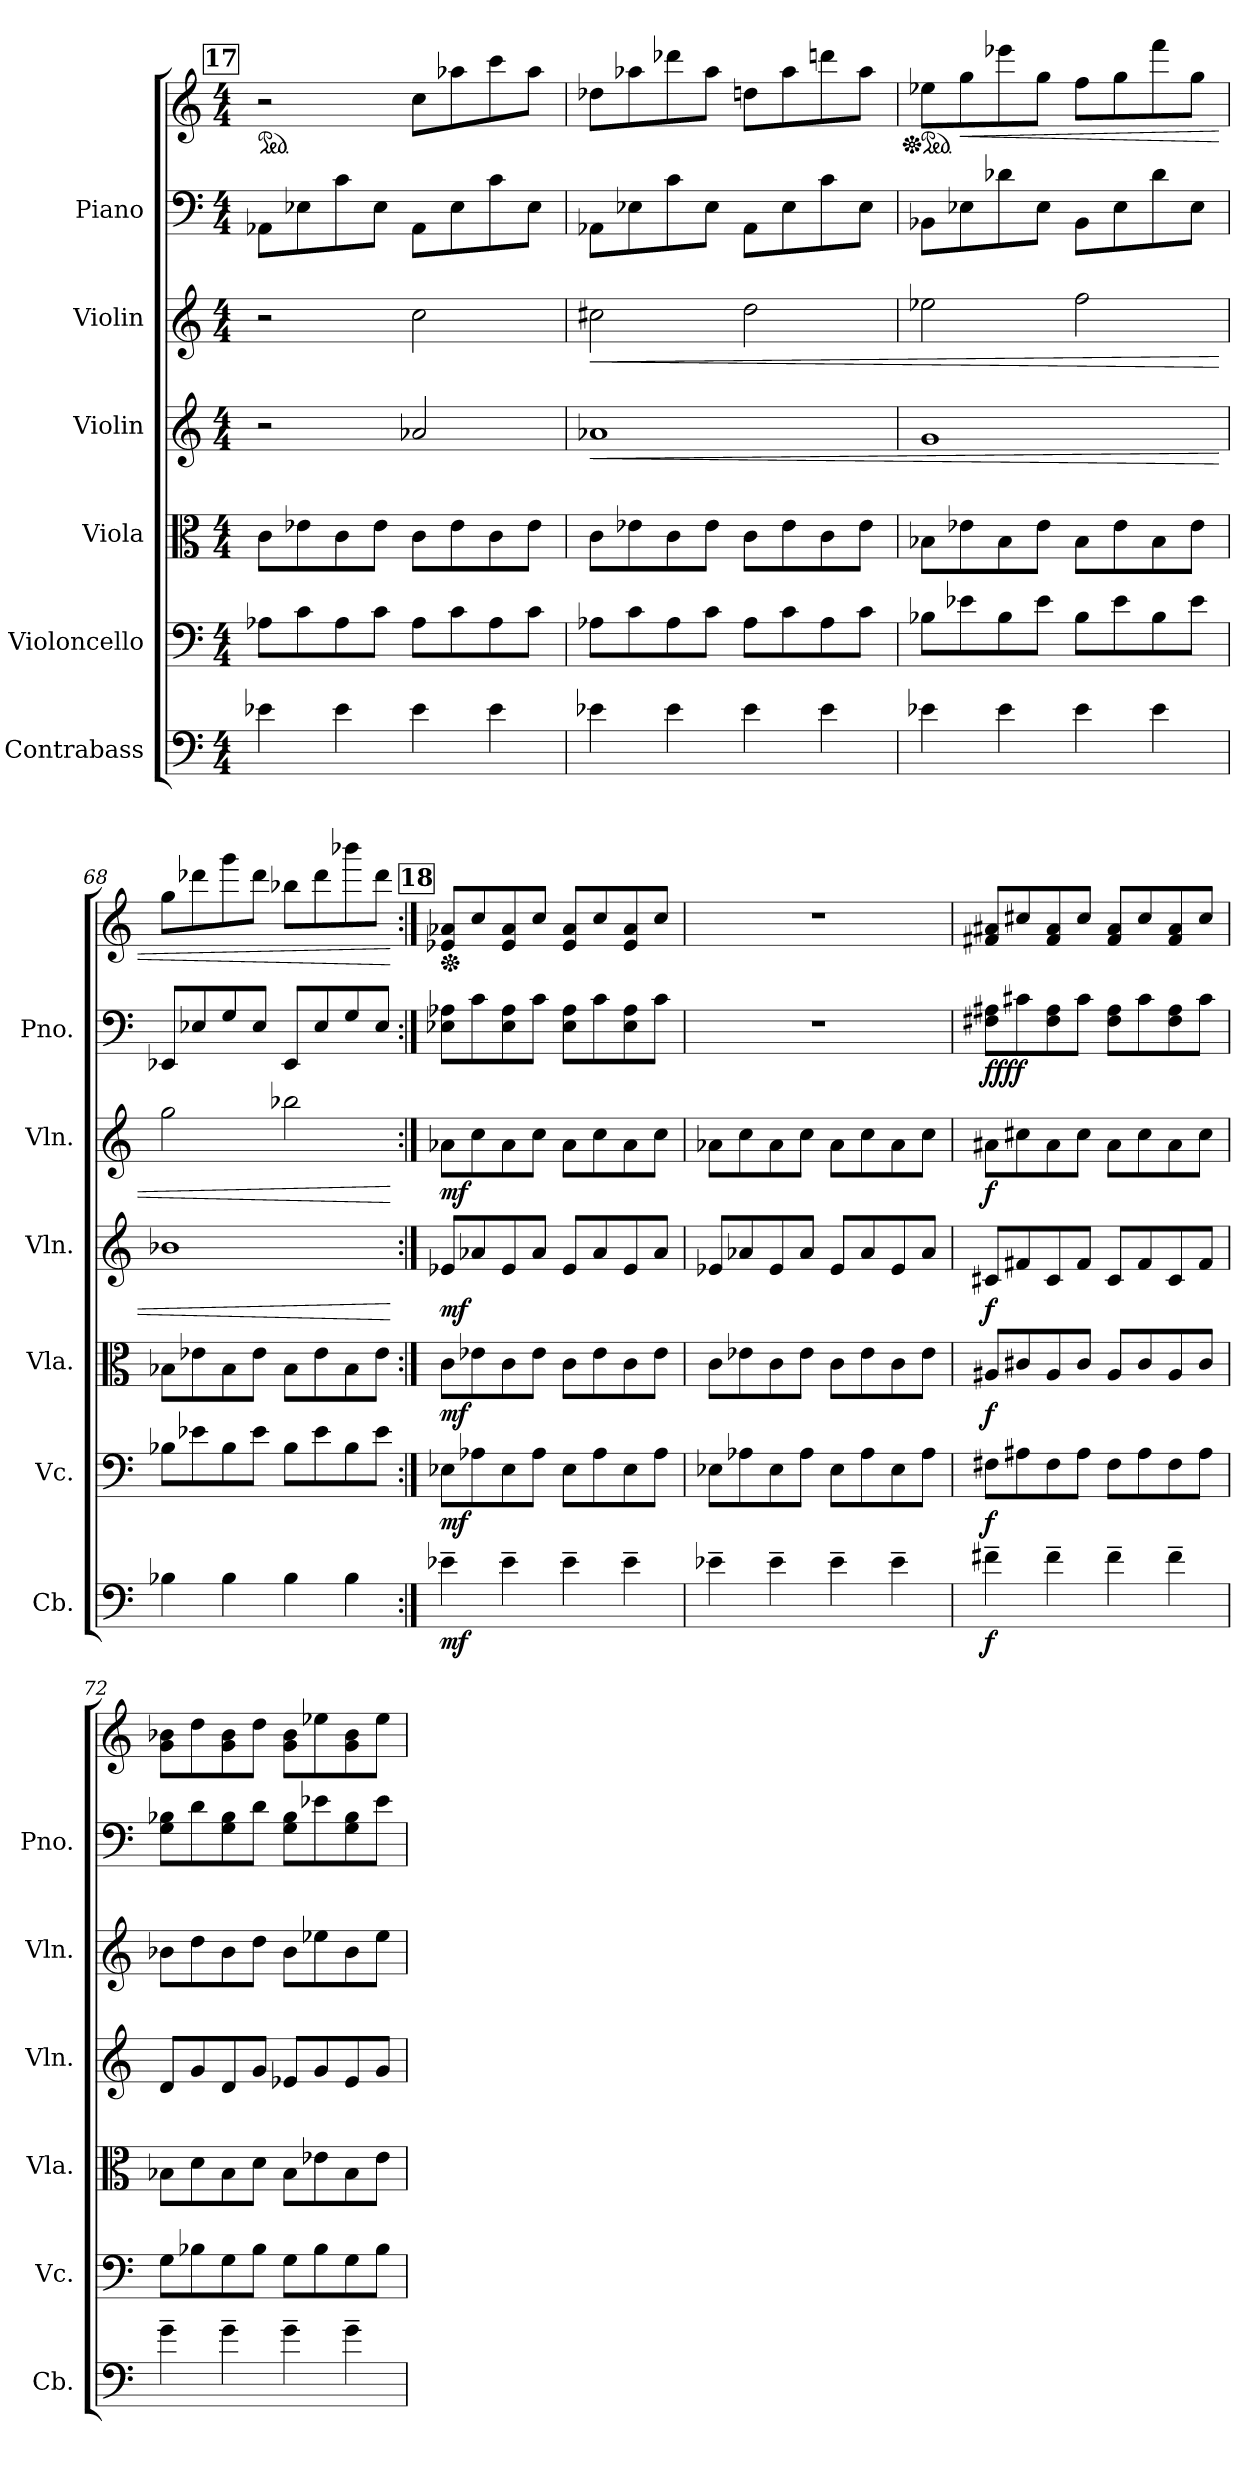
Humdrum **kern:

**kern	**dynam	**kern	**dynam	**kern	**dynam	**kern	**dynam	**kern	**dynam	**kern	**kern	**dynam
*part6	*part6	*part5	*part5	*part4	*part4	*part3	*part3	*part2	*part2	*part1	*part1	*part1
*staff7	*staff7	*staff6	*staff6	*staff5	*staff5	*staff4	*staff4	*staff3	*staff3	*staff2	*staff1	*staff1/2
*I"Contrabass	*	*I"Violoncello	*	*I"Viola	*	*I"Violin	*	*I"Violin	*	*I"Piano	*	*
*I'Cb.	*	*I'Vc.	*	*I'Vla.	*	*I'Vln.	*	*I'Vln.	*	*I'Pno.	*	*
*clefF4	*	*clefF4	*	*clefC3	*	*clefG2	*	*clefG2	*	*clefF4	*clefG2	*
*ITrd7c12	*	*	*	*	*	*	*	*	*	*	*	*
*k[]	*	*k[]	*	*k[]	*	*k[]	*	*k[]	*	*k[]	*k[]	*
*M4/4	*	*M4/4	*	*M4/4	*	*M4/4	*	*M4/4	*	*M4/4	*M4/4	*
*	*	*	*	*	*	*	*	*	*	*	*ped	*
!!LO:REH:place=s1:a:B:fs=14:t=17
=65	=65	=65	=65	=65	=65	=65	=65	=65	=65	=65	=65	=65
4E-X\	.	8A-X\L	.	8c\L	.	2r	.	2r	.	8AA-X\L	2r	.
.	.	8c\	.	8e-X\	.	.	.	.	.	8E-X\	.	.
4E-\	.	8A-\	.	8c\	.	.	.	.	.	8c\	.	.
.	.	8c\J	.	8e-\J	.	.	.	.	.	8E-\J	.	.
4E-\	.	8A-\L	.	8c\L	.	2a-X/	.	2cc\	.	8AA-\L	8cc\L	.
.	.	8c\	.	8e-\	.	.	.	.	.	8E-\	8aa-X\	.
4E-\	.	8A-\	.	8c\	.	.	.	.	.	8c\	8ccc\	.
.	.	8c\J	.	8e-\J	.	.	.	.	.	8E-\J	8aa-\J	.
=66	=66	=66	=66	=66	=66	=66	=66	=66	=66	=66	=66	=66
!	!	!	!	!	!	!	!LO:HP:b	!	!LO:HP:b	!	!	!
4E-X\	.	8A-X\L	.	8c\L	.	1a-X	<	2cc#X\	<	8AA-X\L	8dd-X\L	.
.	.	8c\	.	8e-X\	.	.	.	.	.	8E-X\	8aa-X\	.
4E-\	.	8A-\	.	8c\	.	.	.	.	.	8c\	8ddd-X\	.
.	.	8c\J	.	8e-\J	.	.	.	.	.	8E-\J	8aa-\J	.
4E-\	.	8A-\L	.	8c\L	.	.	.	2dd\	.	8AA-\L	8ddn\L	.
.	.	8c\	.	8e-\	.	.	.	.	.	8E-\	8aa-\	.
4E-\	.	8A-\	.	8c\	.	.	.	.	.	8c\	8dddn\	.
.	.	8c\J	.	8e-\J	.	.	.	.	.	8E-\J	8aa-\J	.
=67	=67	=67	=67	=67	=67	=67	=67	=67	=67	=67	=67	=67
*	*	*	*	*	*	*	*	*	*	*	*Xped	*
*	*	*	*	*	*	*	*	*	*	*	*ped	*
4E-X\	.	8B-X\L	.	8B-X\L	.	1g	.	2ee-X\	.	8BB-X\L	8ee-X\L	.
!	!	!	!	!	!	!	!	!	!	!	!	!LO:HP:b
.	.	8e-X\	.	8e-X\	.	.	.	.	.	8E-X\	8gg\	<
4E-\	.	8B-\	.	8B-\	.	.	.	.	.	8d-X\	8eee-X\	.
.	.	8e-\J	.	8e-\J	.	.	.	.	.	8E-\J	8gg\J	.
4E-\	.	8B-\L	.	8B-\L	.	.	.	2ff\	.	8BB-\L	8ff\L	.
.	.	8e-\	.	8e-\	.	.	.	.	.	8E-\	8gg\	.
4E-\	.	8B-\	.	8B-\	.	.	.	.	.	8d-\	8fff\	.
.	.	8e-\J	.	8e-\J	.	.	.	.	.	8E-\J	8gg\J	.
!!LO:PB:g=z
=68	=68	=68	=68	=68	=68	=68	=68	=68	=68	=68	=68	=68
4BB-X\	.	8B-X\L	.	8B-X\L	.	1b-X	.	2gg\	.	8EE-X/L	8gg\L	.
.	.	8e-X\	.	8e-X\	.	.	.	.	.	8E-X/	8ddd-X\	.
4BB-\	.	8B-\	.	8B-\	.	.	.	.	.	8G/	8ggg\	.
.	.	8e-\J	.	8e-\J	.	.	.	.	.	8E-/J	8ddd-\J	.
4BB-\	.	8B-\L	.	8B-\L	.	.	.	2bb-X\	.	8EE-/L	8bb-X\L	.
.	.	8e-\	.	8e-\	.	.	.	.	.	8E-/	8ddd-\	.
4BB-\	.	8B-\	.	8B-\	.	.	.	.	.	8G/	8bbb-X\	.
.	.	8e-\J	.	8e-\J	.	.	.	.	.	8E-/J	8ddd-\J	.
.	.	.	.	.	.	.	[	.	[	.	.	[
!!LO:REH:place=s1:a:B:fs=14:t=18
=69:|!	=69:|!	=69:|!	=69:|!	=69:|!	=69:|!	=69:|!	=69:|!	=69:|!	=69:|!	=69:|!	=69:|!	=69:|!
*	*	*	*	*	*	*	*	*	*	*	*Xped	*
!	!LO:DY:b	!	!LO:DY:b	!	!LO:DY:b	!	!LO:DY:b	!	!LO:DY:b	!	!	!LO:DY:b=2
!	!	!	!	!	!	!	!	!	!	!	!	!LO:DY:n=1:b
4E-X~\	mf	8E-X\L	mf	8c\L	mf	8e-X/L	mf	8a-X\L	mf	8E-X\ 8A-X\L	8e-X/ 8a-X/L	mf mf
.	.	8A-X\	.	8e-X\	.	8a-X/	.	8cc\	.	8c\	8cc/	.
4E-~\	.	8E-\	.	8c\	.	8e-/	.	8a-\	.	8E-\ 8A-\	8e-/ 8a-/	.
.	.	8A-\J	.	8e-\J	.	8a-/J	.	8cc\J	.	8c\J	8cc/J	.
4E-~\	.	8E-\L	.	8c\L	.	8e-/L	.	8a-\L	.	8E-\ 8A-\L	8e-/ 8a-/L	.
.	.	8A-\	.	8e-\	.	8a-/	.	8cc\	.	8c\	8cc/	.
4E-~\	.	8E-\	.	8c\	.	8e-/	.	8a-\	.	8E-\ 8A-\	8e-/ 8a-/	.
.	.	8A-\J	.	8e-\J	.	8a-/J	.	8cc\J	.	8c\J	8cc/J	.
=70	=70	=70	=70	=70	=70	=70	=70	=70	=70	=70	=70	=70
4E-X~\	.	8E-X\L	.	8c\L	.	8e-X/L	.	8a-X\L	.	1r	1r	.
.	.	8A-X\	.	8e-X\	.	8a-X/	.	8cc\	.	.	.	.
4E-~\	.	8E-\	.	8c\	.	8e-/	.	8a-\	.	.	.	.
.	.	8A-\J	.	8e-\J	.	8a-/J	.	8cc\J	.	.	.	.
4E-~\	.	8E-\L	.	8c\L	.	8e-/L	.	8a-\L	.	.	.	.
.	.	8A-\	.	8e-\	.	8a-/	.	8cc\	.	.	.	.
4E-~\	.	8E-\	.	8c\	.	8e-/	.	8a-\	.	.	.	.
.	.	8A-\J	.	8e-\J	.	8a-/J	.	8cc\J	.	.	.	.
=71	=71	=71	=71	=71	=71	=71	=71	=71	=71	=71	=71	=71
!	!LO:DY:b	!	!LO:DY:b	!	!LO:DY:b	!	!LO:DY:b	!	!LO:DY:b	!	!	!LO:DY:b=2
!	!	!	!	!	!	!	!	!	!	!	!	!LO:DY:n=1:b=2
!	!	!	!	!	!	!	!	!	!	!	!	!LO:DY:n=2:b
!	!	!	!	!	!	!	!	!	!	!	!	!LO:DY:n=3:b
4F#X~\	f	8F#X\L	f	8A#X/L	f	8c#X/L	f	8a#X\L	f	8F#X\ 8A#X\L	8f#X/ 8a#X/L	f f f f
.	.	8A#X\	.	8c#X/	.	8f#X/	.	8cc#X\	.	8c#X\	8cc#X/	.
4F#~\	.	8F#\	.	8A#/	.	8c#/	.	8a#\	.	8F#\ 8A#\	8f#/ 8a#/	.
.	.	8A#\J	.	8c#/J	.	8f#/J	.	8cc#\J	.	8c#\J	8cc#/J	.
4F#~\	.	8F#\L	.	8A#/L	.	8c#/L	.	8a#\L	.	8F#\ 8A#\L	8f#/ 8a#/L	.
.	.	8A#\	.	8c#/	.	8f#/	.	8cc#\	.	8c#\	8cc#/	.
4F#~\	.	8F#\	.	8A#/	.	8c#/	.	8a#\	.	8F#\ 8A#\	8f#/ 8a#/	.
.	.	8A#\J	.	8c#/J	.	8f#/J	.	8cc#\J	.	8c#\J	8cc#/J	.
!!LO:LB:g=z
=72	=72	=72	=72	=72	=72	=72	=72	=72	=72	=72	=72	=72
4G~\	.	8G\L	.	8B-X\L	.	8d/L	.	8b-X\L	.	8G\ 8B-X\L	8g\ 8b-X\L	.
.	.	8B-X\	.	8d\	.	8g/	.	8dd\	.	8d\	8dd\	.
4G~\	.	8G\	.	8B-\	.	8d/	.	8b-\	.	8G\ 8B-\	8g\ 8b-\	.
.	.	8B-\J	.	8d\J	.	8g/J	.	8dd\J	.	8d\J	8dd\J	.
4G~\	.	8G\L	.	8B-\L	.	8e-X/L	.	8b-\L	.	8G\ 8B-\L	8g\ 8b-\L	.
.	.	8B-\	.	8e-X\	.	8g/	.	8ee-X\	.	8e-X\	8ee-X\	.
4G~\	.	8G\	.	8B-\	.	8e-/	.	8b-\	.	8G\ 8B-\	8g\ 8b-\	.
.	.	8B-\J	.	8e-\J	.	8g/J	.	8ee-\J	.	8e-\J	8ee-\J	.
=	=	=	=	=	=	=	=	=	=	=	=	=
*-	*-	*-	*-	*-	*-	*-	*-	*-	*-	*-	*-	*-
